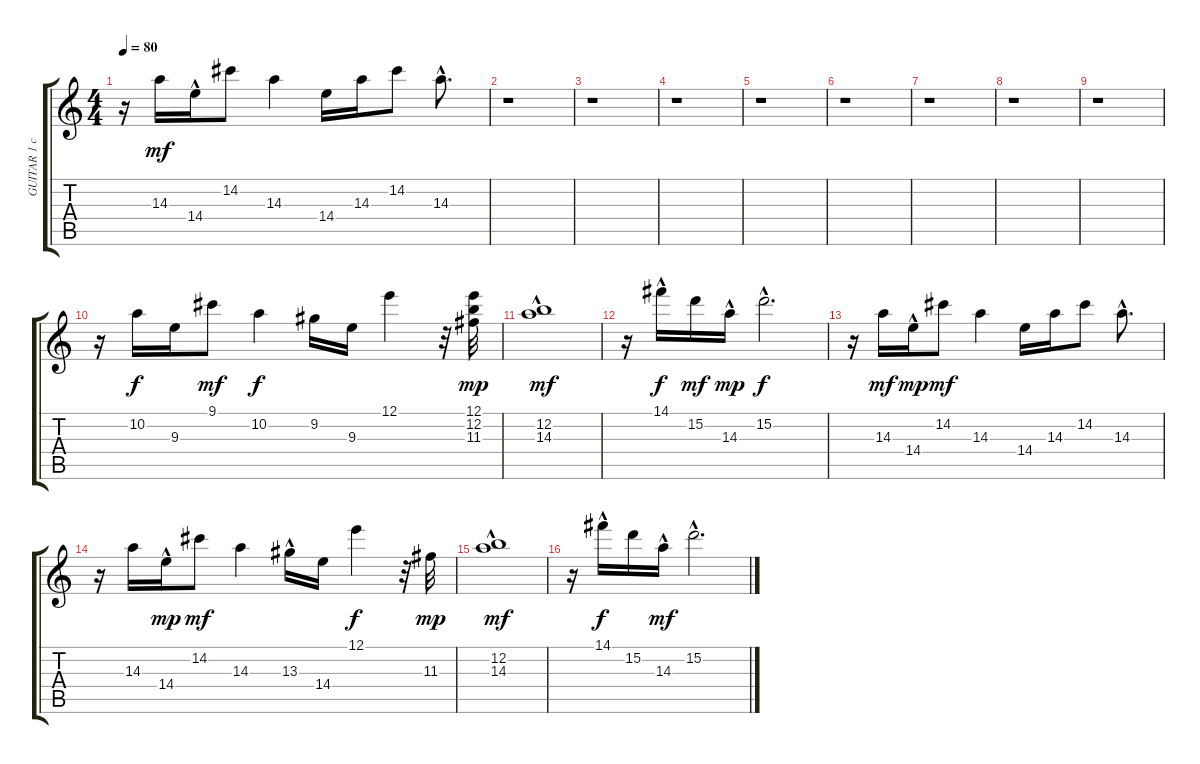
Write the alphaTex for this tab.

\track ("GUITAR 1 capo=2" "GUITAR 1 c") {instrument electricguitarclean}
\staff {score tabs}
\tuning (E4 B3 G3 D3 A2 E2) {hide}
\ts (4 4)
\tempo 80
\clef g2
\ks c
r.16{dy mf} 14.3.16 14.4{hac}.16 14.2.8 14.3.4 14.4.16 14.3.16 14.2.8 14.3{hac}.8{d} |
r.1 |
r.1 |
r.1 |
r.1 |
r.1 |
r.1 |
r.1 |
r.1 |
r.16 10.2.16{dy f} 9.3.16 9.1.8{dy mf} 10.2.4{dy f} 9.2.16 9.3.16 12.1.4 r.32 (12.1 12.2 11.3).32{dy mp} |
(12.2 14.3{hac}).1{dy mf} |
r.16 14.1{hac}.16{dy f} 15.2.16{dy mf} 14.3{hac}.16{dy mp} 15.2{hac}.2{d dy f} |
r.16 14.3.16{dy mf} 14.4{hac}.16{dy mp} 14.2.8{dy mf} 14.3.4 14.4.16 14.3.16 14.2.8 14.3{hac}.8{d} |
r.16 14.3.16 14.4{hac}.16{dy mp} 14.2.8{dy mf} 14.3.4 13.3{hac}.16 14.4.16 12.1.4{dy f} r.32 11.3.32{dy mp} |
(12.2 14.3{hac}).1{dy mf} |
r.16 14.1{hac}.16{dy f} 15.2.16 14.3{hac}.16{dy mf} 15.2{hac}.2{d}
